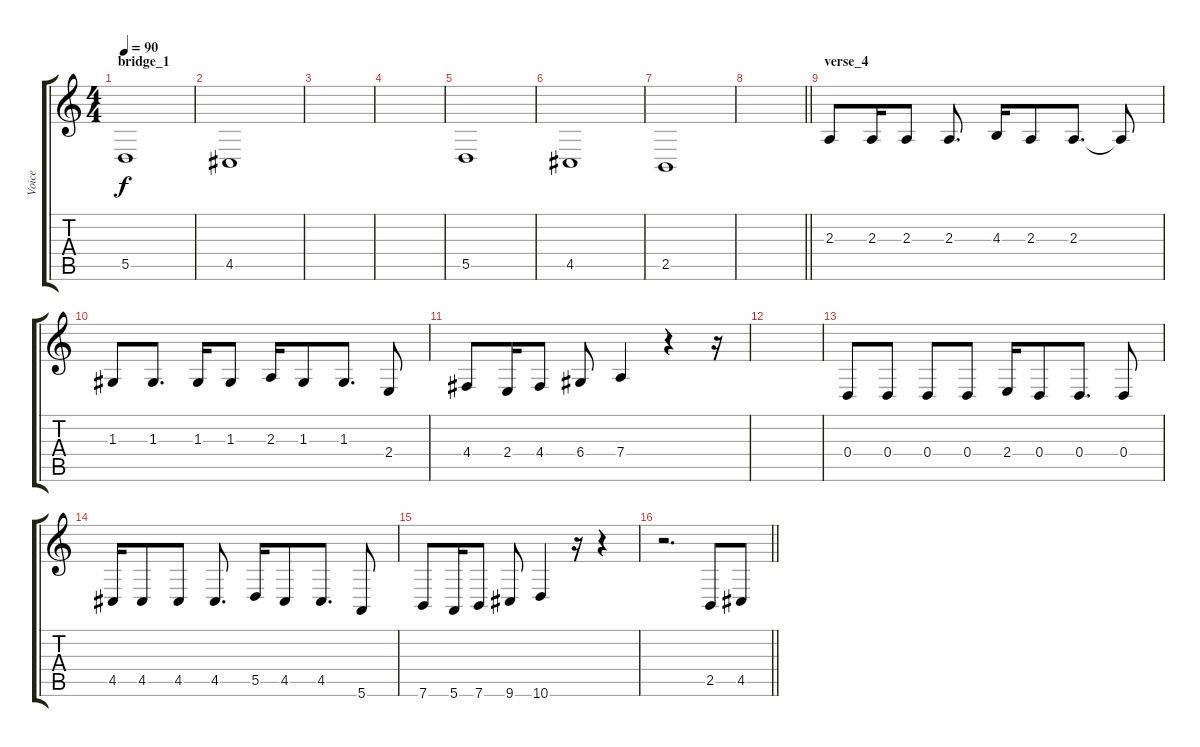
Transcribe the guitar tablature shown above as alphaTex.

\track ("Voice" "Voice") {instrument tenorsax}
\staff {score tabs}
\tuning (E4 B3 G3 D3 A2 E2) {hide}
\ts (4 4)
\section ("" "bridge_1")
\tempo 90
\clef g2
\ks c
5.5.1{dy f volume 10} |
4.5.1 |
|
|
5.5.1 |
4.5.1 |
2.5.1 |
\barLineRight lightlight
|
\section ("" "verse_4")
2.3.8{volume 13 instrument tenorsax} 2.3.16 2.3.8 2.3.8{d} 4.3.16 2.3.8 2.3.8{d} 2.3{t}.8 |
1.3.8 1.3.8{d} 1.3.16 1.3.8 2.3.16 1.3.8 1.3.8{d} 2.4.8 |
4.4.8 2.4.16 4.4.8 6.4.8 7.4.4 r.4 r.16 |
|
0.4.8 0.4.8 0.4.8 0.4.8 2.4.16 0.4.8 0.4.8{d} 0.4.8 |
4.5.16 4.5.8 4.5.8 4.5.8{d} 5.5.16 4.5.8 4.5.8{d} 5.6.8 |
7.6.8 5.6.16 7.6.8 9.6.8 10.6.4 r.16 r.4 |
\barLineRight lightlight
r.2{d} 2.5.8 4.5.8
